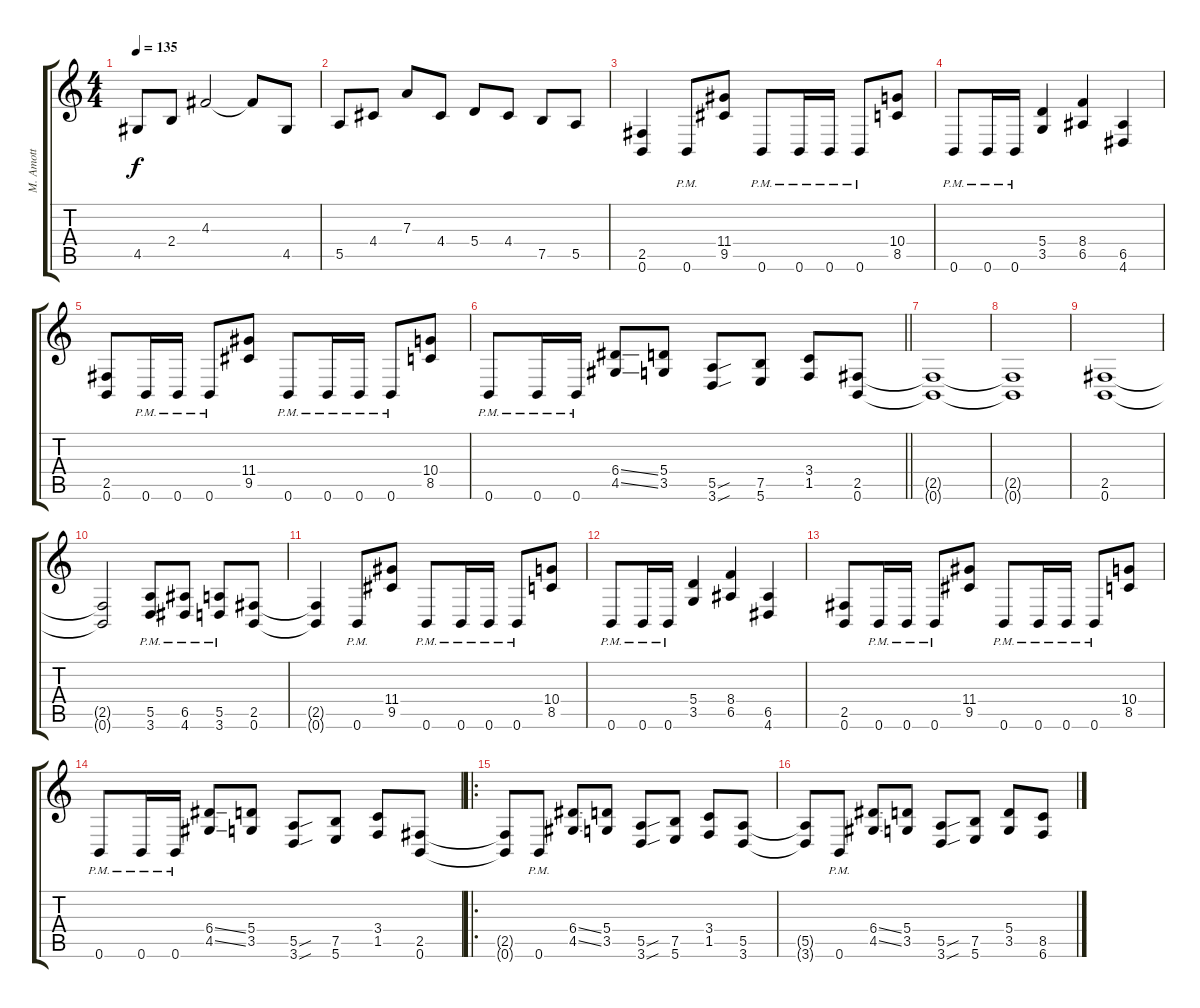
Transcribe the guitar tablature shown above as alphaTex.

\track ("M. Amott" "M. Amott") {instrument distortionguitar}
\staff {score tabs}
\tuning (B3 Gb3 D3 A2 E2 B1) {hide}
\ts (4 4)
\tempo 135
\clef g2
\ks c
4.5.8{dy f} 2.4.8 4.3.2 4.3{t}.8 4.5.8 |
5.5.8 4.4.8 7.3.8 4.4.8 5.4.8 4.4.8 7.5.8 5.5.8 |
(2.5 0.6).4 0.6{pm}.8 (11.4 9.5).8 0.6{pm}.8 0.6{pm}.16 0.6{pm}.16 0.6{pm}.8 (10.4 8.5).8 |
0.6{pm}.8 0.6{pm}.16 0.6{pm}.16 (5.4 3.5).4 (8.4 6.5).4 (6.5 4.6).4 |
(2.5 0.6).8 0.6{pm}.16 0.6{pm}.16 0.6{pm}.8 (11.4 9.5).8 0.6{pm}.8 0.6{pm}.16 0.6{pm}.16 0.6{pm}.8 (10.4 8.5).8 |
\barLineRight lightlight
0.6{pm}.8 0.6{pm}.16 0.6{pm}.16 (6.4{ss} 4.5{ss}).8 (5.4 3.5).8 (5.5{sou} 3.6{sou}).8 (7.5 5.6).8 (3.4 1.5).8 (2.5 0.6).8 |
(2.5{t} 0.6{t}).1 |
(2.5{t} 0.6{t}).1 |
(2.5 0.6).1 |
(2.5{t} 0.6{t}).2 (5.5{pm} 3.6{pm}).8 (6.5{pm} 4.6{pm}).8 (5.5{pm} 3.6{pm}).8 (2.5 0.6).8 |
(2.5{t} 0.6{t}).4 0.6{pm}.8 (11.4 9.5).8 0.6{pm}.8 0.6{pm}.16 0.6{pm}.16 0.6{pm}.8 (10.4 8.5).8 |
0.6{pm}.8 0.6{pm}.16 0.6{pm}.16 (5.4 3.5).4 (8.4 6.5).4 (6.5 4.6).4 |
(2.5 0.6).8 0.6{pm}.16 0.6{pm}.16 0.6{pm}.8 (11.4 9.5).8 0.6{pm}.8 0.6{pm}.16 0.6{pm}.16 0.6{pm}.8 (10.4 8.5).8 |
0.6{pm}.8 0.6{pm}.16 0.6{pm}.16 (6.4{ss} 4.5{ss}).8 (5.4 3.5).8 (5.5{sou} 3.6{sou}).8 (7.5 5.6).8 (3.4 1.5).8 (2.5 0.6).8 |
\ro
(2.5{t} 0.6{t}).8 0.6{pm}.8 (6.4{ss} 4.5{ss}).8 (5.4 3.5).8 (5.5{sou} 3.6{sou}).8 (7.5 5.6).8 (3.4 1.5).8 (5.5 3.6).8 |
(5.5{t} 3.6{t}).8 0.6{pm}.8 (6.4{ss} 4.5{ss}).8 (5.4 3.5).8 (5.5{sou} 3.6{sou}).8 (7.5 5.6).8 (5.4 3.5).8 (8.5 6.6).8
